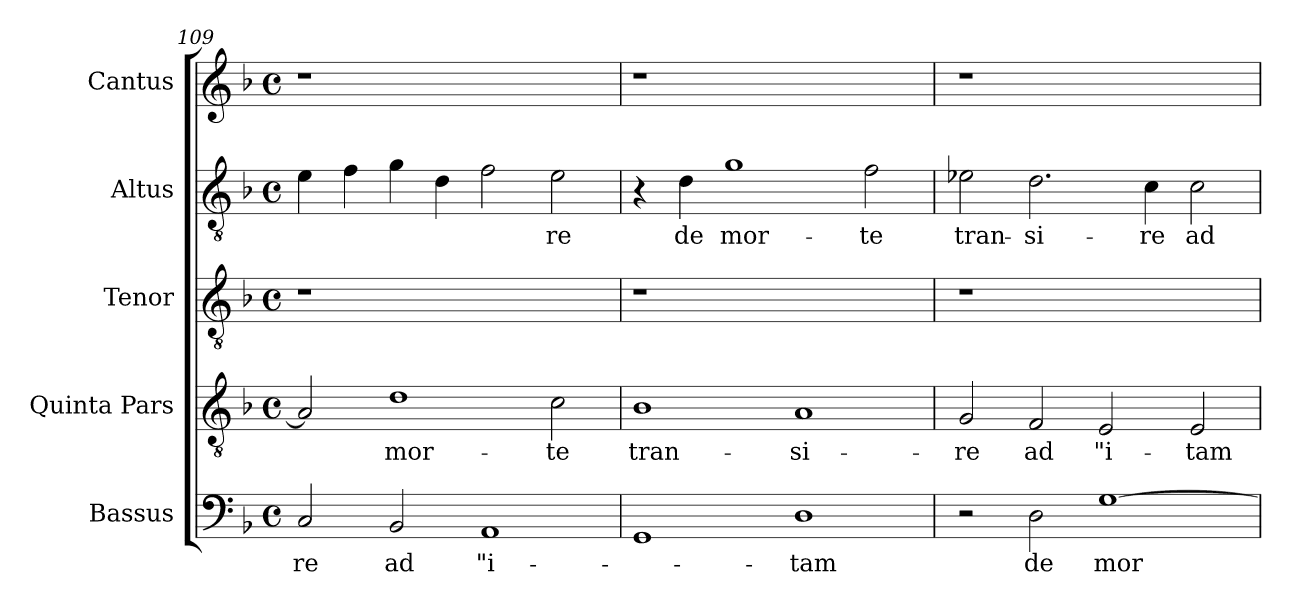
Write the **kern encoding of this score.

**kern	**text	**kern	**text	**kern	**kern	**text	**kern
*part5	*part5	*part4	*part4	*part3	*part2	*part2	*part1
*staff5	*staff5	*staff4	*staff4	*staff3	*staff2	*staff2	*staff1
*I"Bassus	*	*I"Quinta Pars	*	*I"Tenor	*I"Altus	*	*I"Cantus
*I'B.	*	*I'Q.P.	*	*I'T.	*I'A.	*	*I'C.
*clefF4	*	*clefGv2	*	*clefGv2	*clefGv2	*	*clefG2
*k[b-]	*	*k[b-]	*	*k[b-]	*k[b-]	*	*k[b-]
*F:	*	*F:	*	*F:	*F:	*	*F:
*M4/4	*	*M4/4	*	*M4/4	*M4/4	*	*M4/4
*met(c)	*	*met(c)	*	*met(c)	*met(c)	*	*met(c)
=109	=109	=109	=109	=109	=109	=109	=109
!	!LO:LY:b:cj	!	!	!	!	!	!
2C/	-re	2A/]	.	1r	4e\	.	1r
.	.	.	.	.	4f\	.	.
!	!LO:LY:b:cj	!	!LO:LY:b:cj	!	!	!	!
2BB-/	ad	1d	mor-	.	4g\	.	.
.	.	.	.	.	4d\	.	.
!	!LO:LY:b	!	!	!	!	!	!
1AA	"i-	.	.	1ryy	2f\	.	1ryy
!	!	!	!LO:LY:b:cj	!	!	!LO:LY:b:cj	!
.	.	2c\	-te	.	2e\	-re	.
=110	=110	=110	=110	=110	=110	=110	=110
!	!	!	!LO:LY:b:cj	!	!	!	!
1GG	.	1B-	tran-	1r	4r	.	1r
!	!	!	!	!	!	!LO:LY:b:cj	!
.	.	.	.	.	4d\	de	.
!	!	!	!	!	!	!LO:LY:b:cj	!
.	.	.	.	.	1g	mor-	.
!	!LO:LY:b:cj	!	!LO:LY:b:cj	!	!	!	!
1D	-tam	1A	-si-	1ryy	.	.	1ryy
!	!	!	!	!	!	!LO:LY:b:cj	!
.	.	.	.	.	2f\	-te	.
!!LO:PB:g=z
=111	=111	=111	=111	=111	=111	=111	=111
!	!	!	!LO:LY:b:cj	!	!	!LO:LY:b:cj	!
2r	.	2G/	-re	1r	2e-X\	tran-	1r
!	!LO:LY:b:cj	!	!LO:LY:b:cj	!	!	!LO:LY:b:cj	!
2D\	de	2F/	ad	.	2.d\	-si-	.
!	!LO:LY:b:cj	!	!LO:LY:b:cj	!	!	!	!
[>1G	mor-	2E/	"i-	1ryy	.	.	1ryy
!	!	!	!	!	!	!LO:LY:b:cj	!
.	.	.	.	.	4c\	-re	.
!	!	!	!LO:LY:b:cj	!	!	!LO:LY:b:cj	!
.	.	2E/	-tam	.	2c\	ad	.
=	=	=	=	=	=	=	=
*-	*-	*-	*-	*-	*-	*-	*-
